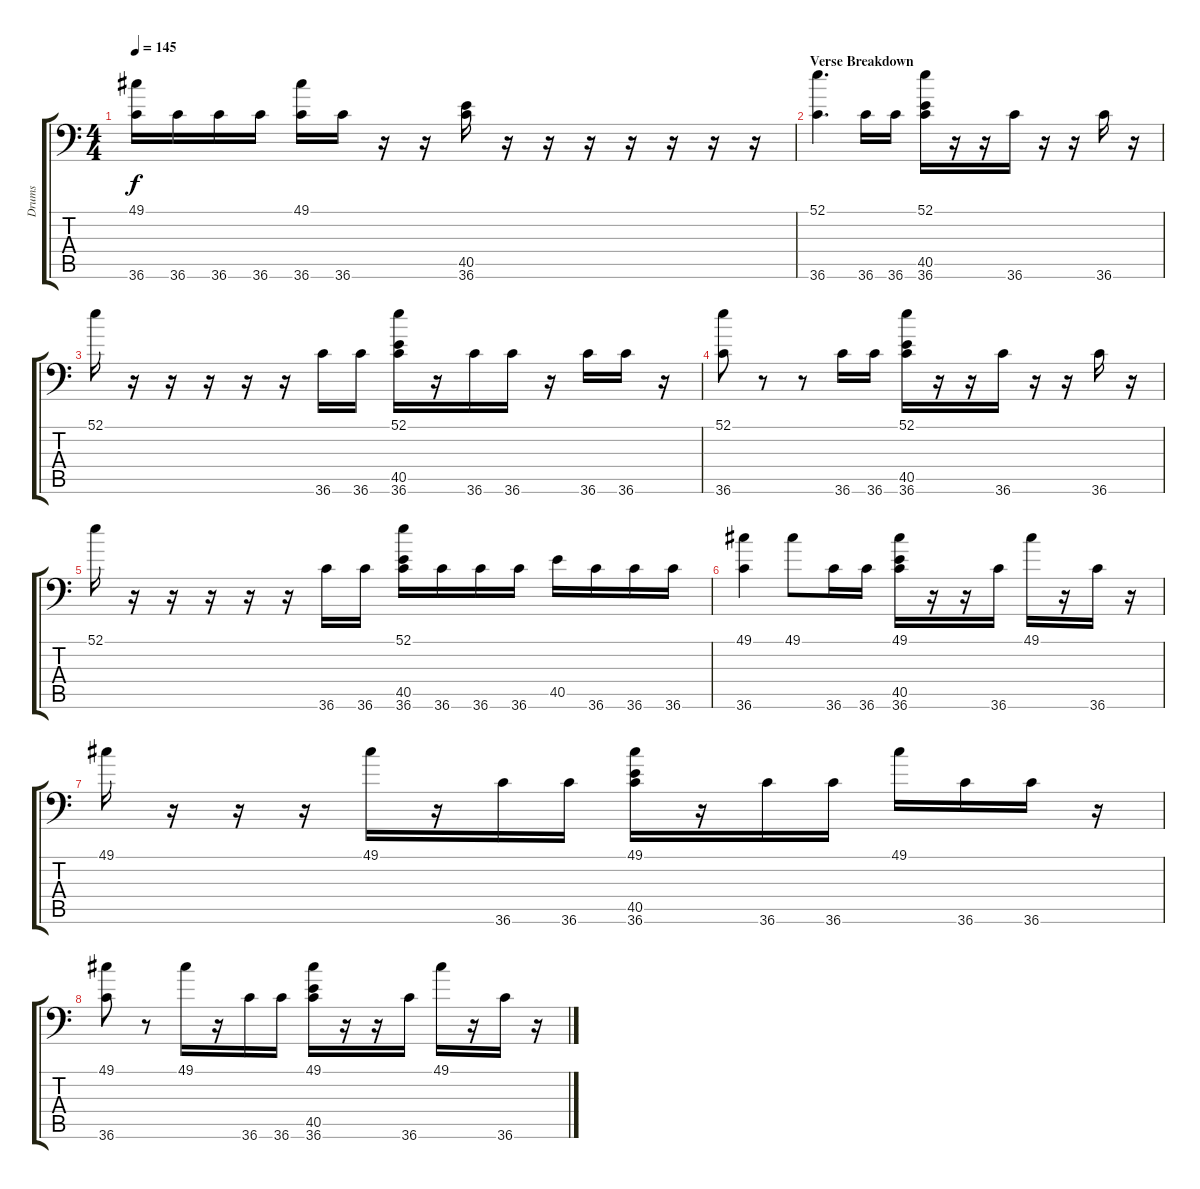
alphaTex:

\track ("Drums" "Drums") {instrument acousticgrandpiano}
\staff {score tabs}
\tuning (C-1 C-1 C-1 C-1 C-1 C-1) {hide}
\ts (4 4)
\tempo 145
\clef f4
\ks c
(49.1 36.6).16{dy f} 36.6.16 36.6.16 36.6.16 (49.1 36.6).16 36.6.16 r.16 r.16 (40.5 36.6).16 r.16 r.16 r.16 r.16 r.16 r.16 r.16 |
\section ("" "Verse Breakdown")
(52.1 36.6).4{d} 36.6.16 36.6.16 (52.1 40.5 36.6).16 r.16 r.16 36.6.16 r.16 r.16 36.6.16 r.16 |
52.1.16 r.16 r.16 r.16 r.16 r.16 36.6.16 36.6.16 (52.1 40.5 36.6).16 r.16 36.6.16 36.6.16 r.16 36.6.16 36.6.16 r.16 |
(52.1 36.6).8 r.8 r.8 36.6.16 36.6.16 (52.1 40.5 36.6).16 r.16 r.16 36.6.16 r.16 r.16 36.6.16 r.16 |
52.1.16 r.16 r.16 r.16 r.16 r.16 36.6.16 36.6.16 (52.1 40.5 36.6).16 36.6.16 36.6.16 36.6.16 40.5.16 36.6.16 36.6.16 36.6.16 |
(49.1 36.6).4 49.1.8 36.6.16 36.6.16 (49.1 40.5 36.6).16 r.16 r.16 36.6.16 49.1.16 r.16 36.6.16 r.16 |
49.1.16 r.16 r.16 r.16 49.1.16 r.16 36.6.16 36.6.16 (49.1 40.5 36.6).16 r.16 36.6.16 36.6.16 49.1.16 36.6.16 36.6.16 r.16 |
(49.1 36.6).8 r.8 49.1.16 r.16 36.6.16 36.6.16 (49.1 40.5 36.6).16 r.16 r.16 36.6.16 49.1.16 r.16 36.6.16 r.16
